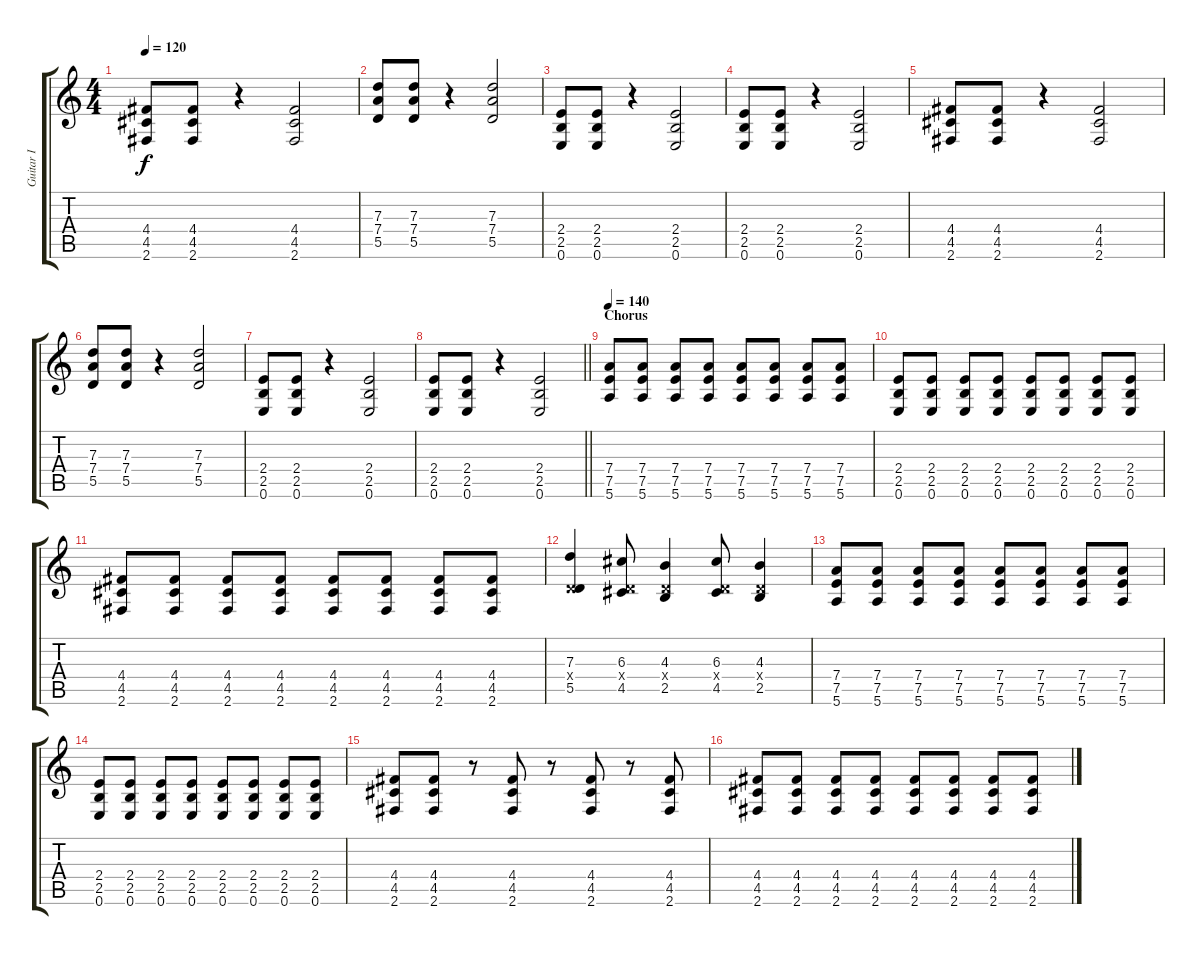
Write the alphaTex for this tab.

\track ("Guitar I" "Guitar I") {instrument distortionguitar}
\staff {score tabs}
\tuning (E4 B3 G3 D3 A2 E2) {hide}
\ts (4 4)
\tempo 120
\clef g2
\ks c
(4.4 4.5 2.6).8{dy f} (4.4 4.5 2.6).8 r.4 (4.4 4.5 2.6).2 |
(7.3 7.4 5.5).8 (7.3 7.4 5.5).8 r.4 (7.3 7.4 5.5).2 |
(2.4 2.5 0.6).8 (2.4 2.5 0.6).8 r.4 (2.4 2.5 0.6).2 |
(2.4 2.5 0.6).8 (2.4 2.5 0.6).8 r.4 (2.4 2.5 0.6).2 |
(4.4 4.5 2.6).8 (4.4 4.5 2.6).8 r.4 (4.4 4.5 2.6).2 |
(7.3 7.4 5.5).8 (7.3 7.4 5.5).8 r.4 (7.3 7.4 5.5).2 |
(2.4 2.5 0.6).8 (2.4 2.5 0.6).8 r.4 (2.4 2.5 0.6).2 |
\barLineRight lightlight
(2.4 2.5 0.6).8 (2.4 2.5 0.6).8 r.4 (2.4 2.5 0.6).2 |
\section ("" "Chorus")
\tempo 140
(7.4 7.5 5.6).8 (7.4 7.5 5.6).8 (7.4 7.5 5.6).8 (7.4 7.5 5.6).8 (7.4 7.5 5.6).8 (7.4 7.5 5.6).8 (7.4 7.5 5.6).8 (7.4 7.5 5.6).8 |
(2.4 2.5 0.6).8 (2.4 2.5 0.6).8 (2.4 2.5 0.6).8 (2.4 2.5 0.6).8 (2.4 2.5 0.6).8 (2.4 2.5 0.6).8 (2.4 2.5 0.6).8 (2.4 2.5 0.6).8 |
(4.4 4.5 2.6).8 (4.4 4.5 2.6).8 (4.4 4.5 2.6).8 (4.4 4.5 2.6).8 (4.4 4.5 2.6).8 (4.4 4.5 2.6).8 (4.4 4.5 2.6).8 (4.4 4.5 2.6).8 |
(7.3 0.4{x} 5.5).4 (6.3 0.4{x} 4.5).8 (4.3 0.4{x} 2.5).4 (6.3 0.4{x} 4.5).8 (4.3 0.4{x} 2.5).4 |
(7.4 7.5 5.6).8 (7.4 7.5 5.6).8 (7.4 7.5 5.6).8 (7.4 7.5 5.6).8 (7.4 7.5 5.6).8 (7.4 7.5 5.6).8 (7.4 7.5 5.6).8 (7.4 7.5 5.6).8 |
(2.4 2.5 0.6).8 (2.4 2.5 0.6).8 (2.4 2.5 0.6).8 (2.4 2.5 0.6).8 (2.4 2.5 0.6).8 (2.4 2.5 0.6).8 (2.4 2.5 0.6).8 (2.4 2.5 0.6).8 |
(4.4 4.5 2.6).8 (4.4 4.5 2.6).8 r.8 (4.4 4.5 2.6).8 r.8 (4.4 4.5 2.6).8 r.8 (4.4 4.5 2.6).8 |
(4.4 4.5 2.6).8 (4.4 4.5 2.6).8 (4.4 4.5 2.6).8 (4.4 4.5 2.6).8 (4.4 4.5 2.6).8 (4.4 4.5 2.6).8 (4.4 4.5 2.6).8 (4.4 4.5 2.6).8
